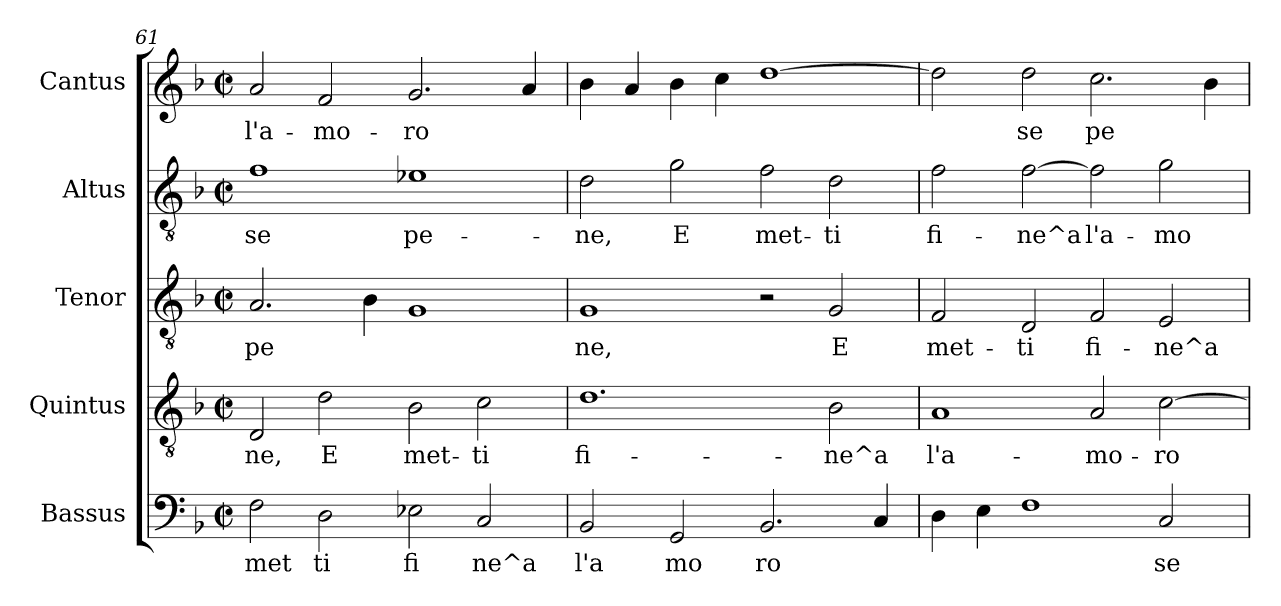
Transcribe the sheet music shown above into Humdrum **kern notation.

**kern	**text	**kern	**text	**kern	**text	**kern	**text	**kern	**text
*part5	*part5	*part4	*part4	*part3	*part3	*part2	*part2	*part1	*part1
*staff5	*staff5	*staff4	*staff4	*staff3	*staff3	*staff2	*staff2	*staff1	*staff1
*I"Bassus	*	*I"Quintus	*	*I"Tenor	*	*I"Altus	*	*I"Cantus	*
*clefF4	*	*clefGv2	*	*clefGv2	*	*clefGv2	*	*clefG2	*
*k[b-]	*	*k[b-]	*	*k[b-]	*	*k[b-]	*	*k[b-]	*
*F:	*	*F:	*	*F:	*	*F:	*	*F:	*
*M2/2	*	*M2/2	*	*M2/2	*	*M2/2	*	*M2/2	*
*met(c|)	*	*met(c|)	*	*met(c|)	*	*met(c|)	*	*met(c|)	*
=61	=61	=61	=61	=61	=61	=61	=61	=61	=61
!	!LO:LY:b:cj	!	!LO:LY:b:cj	!	!LO:LY:b:cj	!	!LO:LY:b:cj	!	!LO:LY:b:cj
2F\	met	2D/	-ne,	2.A/	pe-	1f	-se	2a/	l'a-
!	!LO:LY:b:cj	!	!LO:LY:b:cj	!	!	!	!	!	!LO:LY:b:cj
2D\	ti	2d\	E	.	.	.	.	2f/	-mo-
!	!	!	!	!	!LO:LY:b:cj	!	!	!	!
.	.	.	.	4B-\	--	.	.	.	.
!	!LO:LY:b:cj	!	!LO:LY:b:cj	!	!LO:LY:b:cj	!	!LO:LY:b:cj	!	!LO:LY:b:cj
2E-X\	fi	2B-\	met-	1G	--	1e-X	pe-	2.g/	-ro-
!	!LO:LY:b:cj	!	!LO:LY:b:cj	!	!	!	!	!	!
2C/	ne^a	2c\	-ti	.	.	.	.	.	.
!	!	!	!	!	!	!	!	!	!LO:LY:b:cj
.	.	.	.	.	.	.	.	4a/	--
=62	=62	=62	=62	=62	=62	=62	=62	=62	=62
!	!LO:LY:b:cj	!	!LO:LY:b:cj	!	!LO:LY:b:cj	!	!LO:LY:b:cj	!	!LO:LY:b:cj
2BB-/	l'a	1.d	fi-	1G	-ne,	2d\	-ne,	4b-\	--
!	!	!	!	!	!	!	!	!	!LO:LY:b:cj
.	.	.	.	.	.	.	.	4a/	--
!	!LO:LY:b:cj	!	!	!	!	!	!LO:LY:b:cj	!	!LO:LY:b:cj
2GG/	mo	.	.	.	.	2g\	E	4b-\	--
!	!	!	!	!	!	!	!	!	!LO:LY:b:cj
.	.	.	.	.	.	.	.	4cc\	--
!	!LO:LY:b:cj	!	!	!	!	!	!LO:LY:b:cj	!	!LO:LY:b:cj
2.BB-/	ro	.	.	2r	.	2f\	met-	[>1dd	--
!	!	!	!LO:LY:b:cj	!	!LO:LY:b:cj	!	!LO:LY:b:cj	!	!
.	.	2B-\	-ne^a	2G/	E	2d\	-ti	.	.
!	!LO:LY:b:cj	!	!	!	!	!	!	!	!
4C/	.	.	.	.	.	.	.	.	.
=63	=63	=63	=63	=63	=63	=63	=63	=63	=63
!	!LO:LY:b:cj	!	!LO:LY:b:cj	!	!LO:LY:b:cj	!	!LO:LY:b:cj	!	!LO:LY:b:cj
4D\	.	1A	l'a-	2F/	met-	2f\	fi-	2dd\]	--
!	!LO:LY:b:cj	!	!	!	!	!	!	!	!
4E\	.	.	.	.	.	.	.	.	.
!	!LO:LY:b:cj	!	!	!	!LO:LY:b:cj	!	!LO:LY:b:cj	!	!LO:LY:b:cj
1F	.	.	.	2D/	-ti	[<2f\	-ne^a	2dd\	-se
!	!	!	!LO:LY:b:cj	!	!LO:LY:b:cj	!	!LO:LY:b:cj	!	!LO:LY:b:cj
.	.	2A/	-mo-	2F/	fi-	2f\]	l'a-	2.cc\	pe-
!	!LO:LY:b:cj	!	!LO:LY:b:cj	!	!LO:LY:b:cj	!	!LO:LY:b:cj	!	!
2C/	se	[>2c\	-ro-	2E/	-ne^a	2g\	-mo-	.	.
!	!	!	!	!	!	!	!	!	!LO:LY:b:cj
.	.	.	.	.	.	.	.	4b-\	--
=	=	=	=	=	=	=	=	=	=
*-	*-	*-	*-	*-	*-	*-	*-	*-	*-
